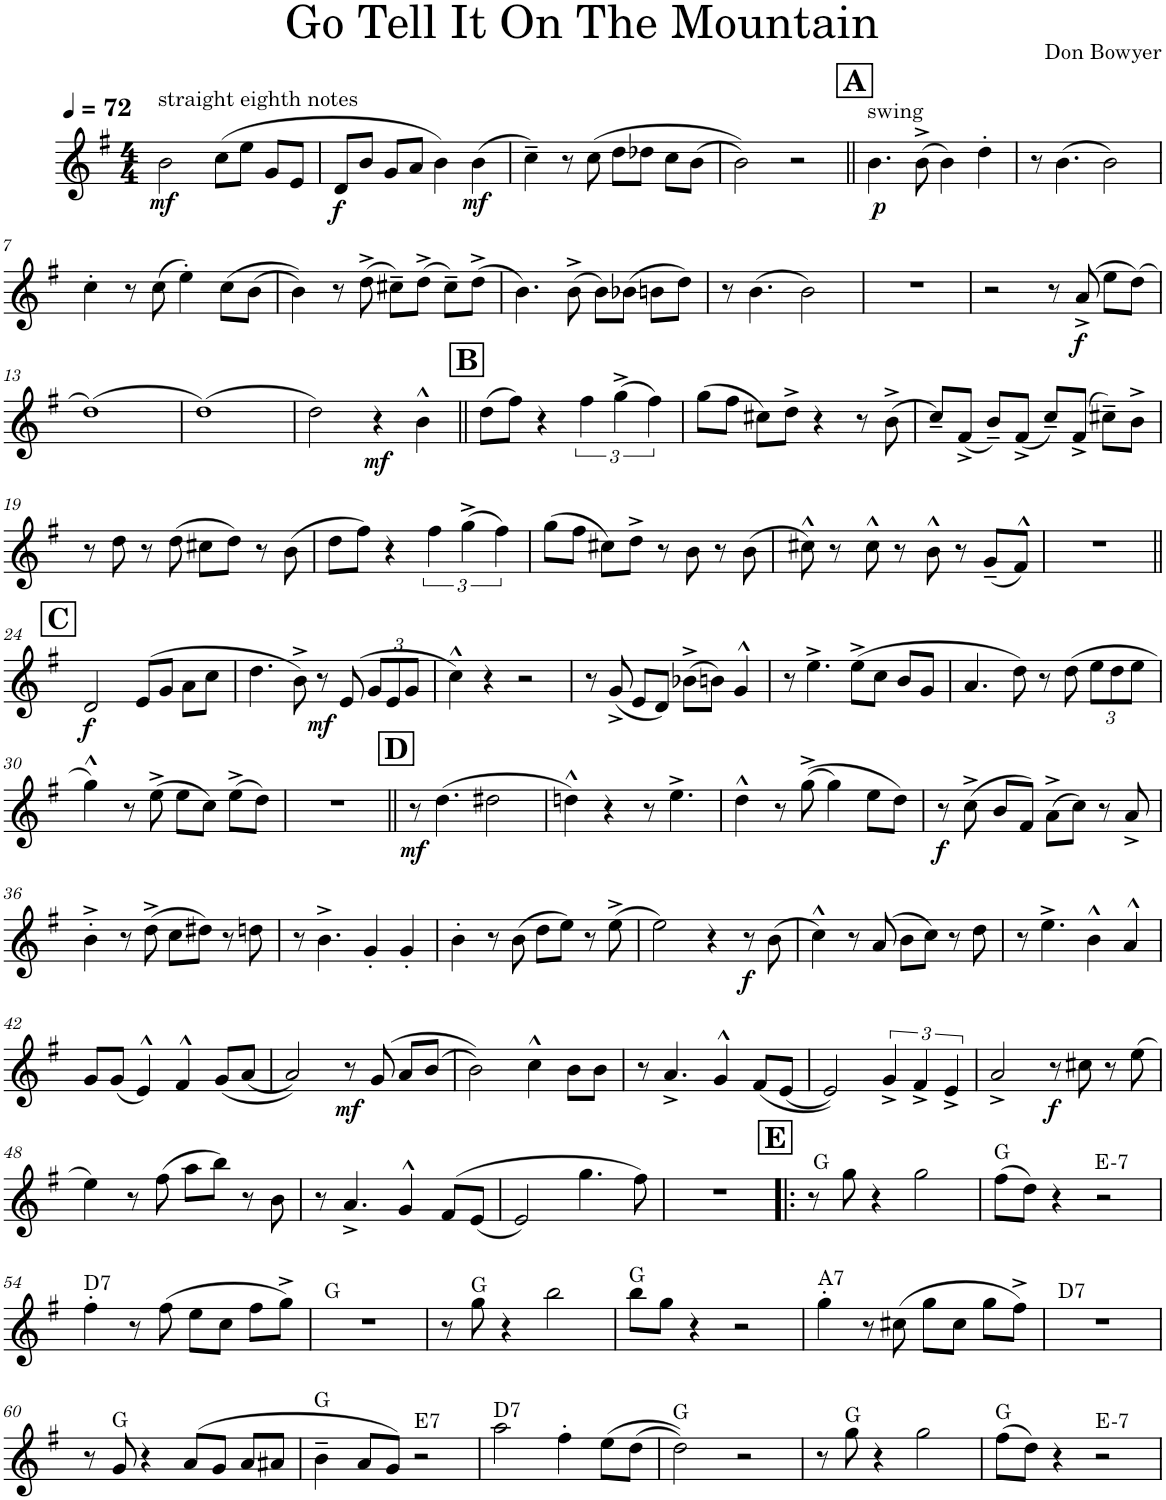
**kern	**dynam
*part1	*part1
*staff1	*staff1
*I"Tenor Saxophone	*
*I'T. Sax.	*
*clefG2	*
*Trd8c14	*
*k[f#]	*
*M4/4	*
*MM72	*
=1	=1
!LO:TX:a:t=straight eighth notes	!
!	!LO:DY:b
2b\	mf
(8cc\L	.
8ee\J	.
8g/L	.
8e/J	.
=2	=2
!	!LO:DY:b
8d/L	f
8b/J	.
8g/L	.
8a/J	.
4b\)	.
!	!LO:DY:b
(4b\	mf
=3	=3
4cc~\)	.
8r	.
(8cc\	.
8dd\L	.
8dd-X\J	.
8cc\L	.
(8b\J	.
=4	=4
2b\))	.
2r	.
!!LO:REH:place=s1:a:B:cj:fs=14:t=A
=5||	=5||
*^	*
!LO:TX:a:t=swing	!	!
4.b\	8ryy	.
!	!	!LO:DY:b
.	2..ryy	p
(8b^\	.	.
4b\)	.	.
4dd'\	.	.
*v	*v	*
=6	=6
8r	.
(4.b\	.
2b\)	.
!!LO:LB:g=z
=7	=7
4cc'\	.
8r	.
(8cc\	.
4ee'\)	.
(8cc\L	.
(8b\J	.
=8	=8
4b\))	.
8r	.
(8dd^\	.
8cc#X~\L)	.
(8dd^\J	.
8cc#~\L)	.
(8dd^\J	.
=9	=9
4.b\)	.
(8b^\	.
8b\L)	.
(8b-X\J	.
8bn\L	.
8dd\J)	.
=10	=10
8r	.
(4.b\	.
2b\)	.
=11	=11
1r	.
=12	=12
2r	.
8r	.
!	!LO:DY:b
(8a^/	f
8ee\L	.
(8dd\J)	.
!!LO:LB:g=z
=13	=13
(1dd)	.
=14	=14
(1dd)	.
=15	=15
2dd\)	.
!	!LO:DY:b
4r	mf
4b^^\	.
!!LO:REH:place=s1:a:B:cj:fs=14:t=B
=16||	=16||
(8dd\L	.
8ff#\J)	.
4r	.
6ff#\	.
(6gg^\	.
6ff#\)	.
=17	=17
(8gg\L	.
8ff#\J	.
8cc#X\L)	.
8dd^\J	.
4r	.
8r	.
(8b^\	.
=18	=18
8cc~/L)	.
(8f#^/J	.
8b~/L)	.
(8f#^/J	.
8cc~/L)	.
(8f#^/J	.
8cc#X~\L)	.
8b^\J	.
!!LO:LB:g=z
=19	=19
8r	.
8dd\	.
8r	.
(8dd\	.
8cc#X\L	.
8dd\J)	.
8r	.
(8b\	.
=20	=20
8dd\L	.
8ff#\J)	.
4r	.
6ff#\	.
(6gg^\	.
6ff#\)	.
=21	=21
(8gg\L	.
8ff#\J	.
8cc#X\L)	.
8dd^\J	.
8r	.
8b\	.
8r	.
(8b\	.
=22	=22
8cc#X^^\)	.
8r	.
8cc#^^\	.
8r	.
8b^^\	.
8r	.
(8g~/L	.
8f#^^/J)	.
=23	=23
1r	.
!!LO:LB:g=z
!!LO:REH:place=s1:a:B:cj:fs=14:t=C
=24||	=24||
!	!LO:DY:b
2d/	f
(8e/L	.
8g/J	.
8a\L	.
8cc\J	.
=25	=25
4.dd\	.
8b^\)	.
!	!LO:DY:b
8r	mf
(8e/	.
*Xbrackettup	*
12g/L	.
12e/	.
12g/J	.
=26	=26
4cc^^\)	.
4r	.
2r	.
=27	=27
8r	.
(8g^/	.
8e/L	.
8d/J)	.
(8b-X^\L	.
8bn\J)	.
4g^^/	.
=28	=28
8r	.
4.ee^\	.
(8ee^\L	.
8cc\J	.
8b/L	.
8g/J	.
=29	=29
4.a/	.
8dd\)	.
8r	.
(8dd\	.
12ee\L	.
12dd\	.
12ee\J	.
!!LO:LB:g=z
=30	=30
4gg^^\)	.
8r	.
(8ee^\	.
8ee\L	.
8cc\J)	.
(8ee^\L	.
8dd\J)	.
=31	=31
1r	.
!!LO:REH:place=s1:a:B:cj:fs=14:t=D
=32||	=32||
!	!LO:DY:b
8r	mf
(4.dd\	.
2dd#X\	.
=33	=33
4ddn^^\)	.
4r	.
8r	.
4.ee^\	.
=34	=34
4dd^^\	.
8r	.
((8gg^\	.
4gg\)	.
8ee\L	.
8dd\J)	.
=35	=35
!	!LO:DY:b
8r	f
(8cc^\	.
8b/L	.
8f#/J)	.
(8a^\L	.
8cc\J)	.
8r	.
8a^/	.
!!LO:LB:g=z
=36	=36
4b'^\	.
8r	.
(8dd^\	.
8cc\L	.
8dd#X\J)	.
8r	.
8ddn\	.
=37	=37
8r	.
4.b^\	.
4g'/	.
4g'/	.
=38	=38
4b'\	.
8r	.
(8b\	.
8dd\L	.
8ee\J)	.
8r	.
(8ee^\	.
=39	=39
2ee\)	.
4r	.
!	!LO:DY:b
8r	f
(8b\	.
=40	=40
4cc^^\)	.
8r	.
(8a/	.
8b\L	.
8cc\J)	.
8r	.
8dd\	.
=41	=41
8r	.
4.ee^\	.
4b^^\	.
4a^^/	.
!!LO:LB:g=z
=42	=42
8g/L	.
(8g/J	.
4e^^/)	.
4f#^^/	.
(8g/L	.
(8a/J	.
=43	=43
2a/))	.
!	!LO:DY:b
8r	mf
(8g/	.
8a/L	.
(8b/J	.
=44	=44
2b\))	.
4cc^^\	.
8b\L	.
8b\J	.
=45	=45
8r	.
4.a^/	.
4g^^/	.
(8f#/L	.
(8e/J	.
=46	=46
2e/))	.
*brackettup	*
6g^/	.
6f#^/	.
6e^/	.
=47	=47
2a^/	.
!	!LO:DY:b
8r	f
8cc#X\	.
8r	.
(8ee\	.
!!LO:LB:g=z
=48	=48
4ee\)	.
8r	.
(8ff#\	.
8aa\L	.
8bb\J)	.
8r	.
8b\	.
=49	=49
8r	.
4.a^/	.
4g^^/	.
(8f#/L	.
(8e/J	.
=50	=50
2e/)	.
4.gg\	.
8ff#\)	.
=51	=51
1r	.
!!LO:REH:place=s1:a:B:cj:fs=14:t=E
=52!|:	=52!|:
!LO:TX:a:t=G	!
8r	.
8gg\	.
4r	.
2gg\	.
=53	=53
!LO:TX:a:t=G	!
(8ff#\L	.
8dd\J)	.
4r	.
!LO:TX:a:t=E-7	!
2r	.
!!LO:LB:g=z
=54	=54
!LO:TX:a:t=D7	!
4ff#'\	.
8r	.
(8ff#\	.
8ee\L	.
8cc\J	.
8ff#\L	.
8gg^\J)	.
=55	=55
!LO:TX:a:t=G	!
1r	.
=56	=56
8r	.
!LO:TX:a:t=G	!
8gg\	.
4r	.
2bb\	.
=57	=57
!LO:TX:a:t=G	!
8bb\L	.
8gg\J	.
4r	.
2r	.
=58	=58
!LO:TX:a:t=A7	!
4gg'\	.
8r	.
(8cc#X\	.
8gg\L	.
8cc#\J	.
8gg\L	.
8ff#^\J)	.
=59	=59
!LO:TX:a:t=D7	!
1r	.
!!LO:LB:g=z
=60	=60
8r	.
!LO:TX:a:t=G	!
8g/	.
4r	.
(8a/L	.
8g/J	.
8a/L	.
8a#X/J	.
=61	=61
!LO:TX:a:t=G	!
4b~\	.
8a/L	.
8g/J)	.
!LO:TX:a:t=E7	!
2r	.
=62	=62
!LO:TX:a:t=D7	!
2aa\	.
4ff#'\	.
(8ee\L	.
(8dd\J	.
=63	=63
!LO:TX:a:t=G	!
2dd\))	.
2r	.
=64	=64
8r	.
!LO:TX:a:t=G	!
8gg\	.
4r	.
2gg\	.
=65	=65
!LO:TX:a:t=G	!
(8ff#\L	.
8dd\J)	.
4r	.
!LO:TX:a:t=E-7	!
2r	.
=	=
*-	*-
